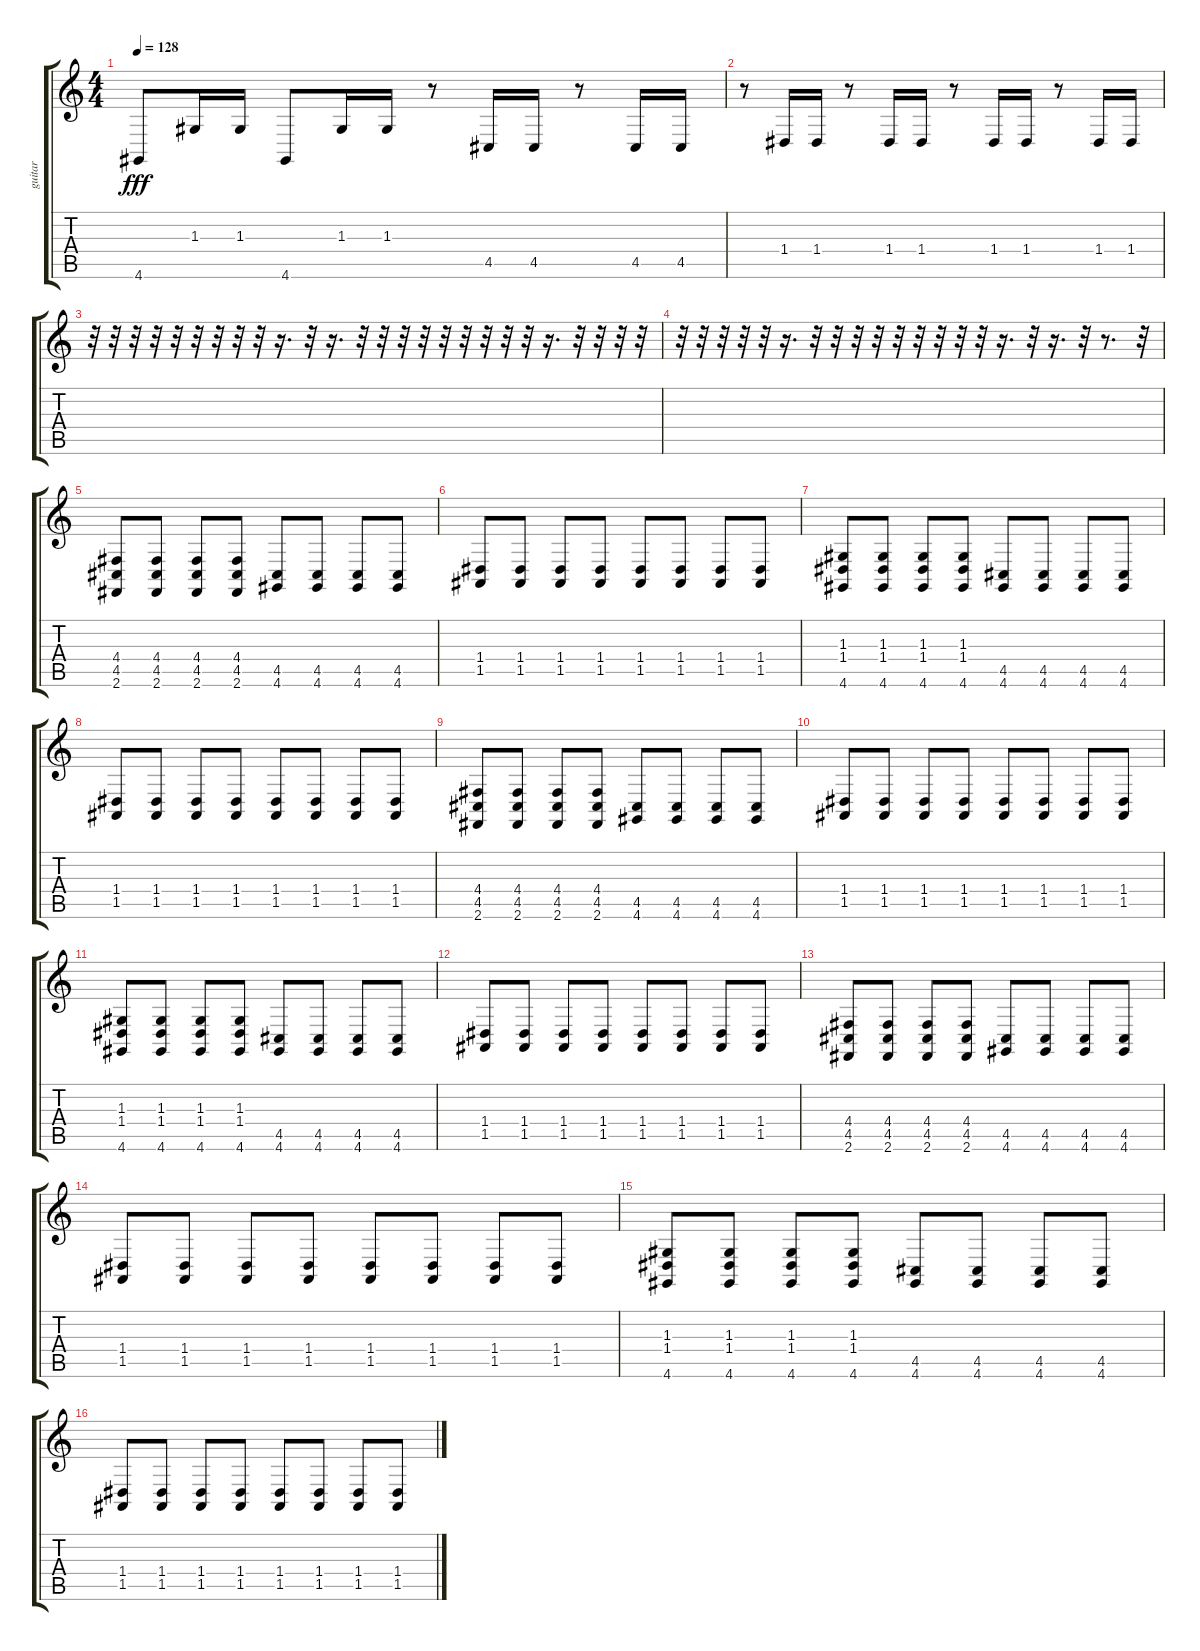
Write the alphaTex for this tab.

\track ("guitar" "guitar") {instrument lead1square}
\staff {score tabs}
\tuning (E4 B3 G3 D3 A2 E2) {hide}
\ts (4 4)
\tempo 128
\clef g2
\ks c
4.6.8{dy fff} 1.3.16 1.3.16 4.6.8 1.3.16 1.3.16 r.8 4.5.16 4.5.16 r.8 4.5.16 4.5.16 |
r.8 1.4.16 1.4.16 r.8 1.4.16 1.4.16 r.8 1.4.16 1.4.16 r.8 1.4.16 1.4.16 |
r.32 r.32 r.32 r.32 r.32 r.32 r.32 r.32 r.32 r.16{d} r.32 r.16{d} r.32 r.32 r.32 r.32 r.32 r.32 r.32 r.32 r.32 r.16{d} r.32 r.32 r.32 r.32 |
r.32 r.32 r.32 r.32 r.32 r.16{d} r.32 r.32 r.32 r.32 r.32 r.32 r.32 r.32 r.32 r.16{d} r.32 r.16{d} r.32 r.8{d} r.32 |
(4.4 4.5 2.6).8 (4.4 4.5 2.6).8 (4.4 4.5 2.6).8 (4.4 4.5 2.6).8 (4.5 4.6).8 (4.5 4.6).8 (4.5 4.6).8 (4.5 4.6).8 |
(1.4 1.5).8 (1.4 1.5).8 (1.4 1.5).8 (1.4 1.5).8 (1.4 1.5).8 (1.4 1.5).8 (1.4 1.5).8 (1.4 1.5).8 |
(1.3 1.4 4.6).8 (1.3 1.4 4.6).8 (1.3 1.4 4.6).8 (1.3 1.4 4.6).8 (4.5 4.6).8 (4.5 4.6).8 (4.5 4.6).8 (4.5 4.6).8 |
(1.4 1.5).8 (1.4 1.5).8 (1.4 1.5).8 (1.4 1.5).8 (1.4 1.5).8 (1.4 1.5).8 (1.4 1.5).8 (1.4 1.5).8 |
(4.4 4.5 2.6).8 (4.4 4.5 2.6).8 (4.4 4.5 2.6).8 (4.4 4.5 2.6).8 (4.5 4.6).8 (4.5 4.6).8 (4.5 4.6).8 (4.5 4.6).8 |
(1.4 1.5).8 (1.4 1.5).8 (1.4 1.5).8 (1.4 1.5).8 (1.4 1.5).8 (1.4 1.5).8 (1.4 1.5).8 (1.4 1.5).8 |
(1.3 1.4 4.6).8 (1.3 1.4 4.6).8 (1.3 1.4 4.6).8 (1.3 1.4 4.6).8 (4.5 4.6).8 (4.5 4.6).8 (4.5 4.6).8 (4.5 4.6).8 |
(1.4 1.5).8 (1.4 1.5).8 (1.4 1.5).8 (1.4 1.5).8 (1.4 1.5).8 (1.4 1.5).8 (1.4 1.5).8 (1.4 1.5).8 |
(4.4 4.5 2.6).8 (4.4 4.5 2.6).8 (4.4 4.5 2.6).8 (4.4 4.5 2.6).8 (4.5 4.6).8 (4.5 4.6).8 (4.5 4.6).8 (4.5 4.6).8 |
(1.4 1.5).8 (1.4 1.5).8 (1.4 1.5).8 (1.4 1.5).8 (1.4 1.5).8 (1.4 1.5).8 (1.4 1.5).8 (1.4 1.5).8 |
(1.3 1.4 4.6).8 (1.3 1.4 4.6).8 (1.3 1.4 4.6).8 (1.3 1.4 4.6).8 (4.5 4.6).8 (4.5 4.6).8 (4.5 4.6).8 (4.5 4.6).8 |
(1.4 1.5).8 (1.4 1.5).8 (1.4 1.5).8 (1.4 1.5).8 (1.4 1.5).8 (1.4 1.5).8 (1.4 1.5).8 (1.4 1.5).8
